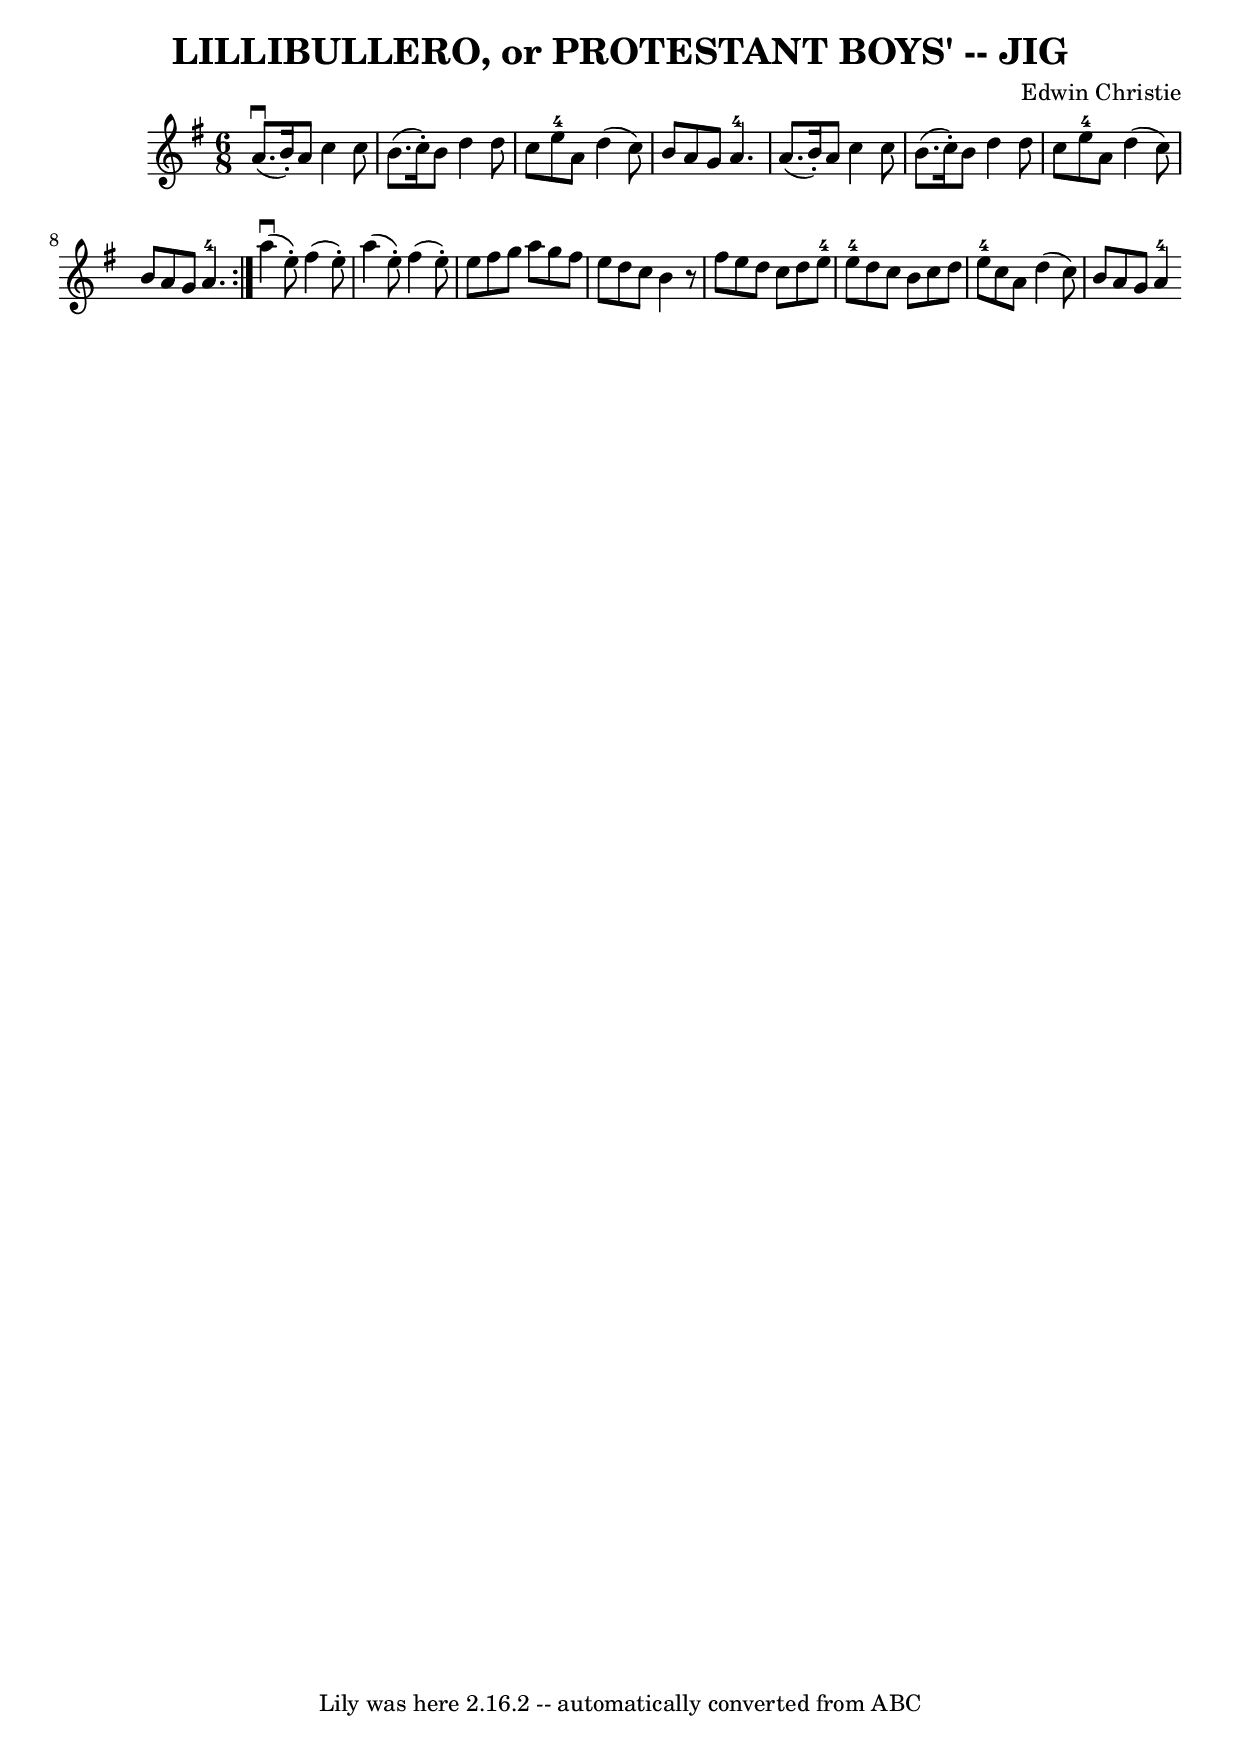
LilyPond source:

\version "2.7.40"
\include "Mammoth.ily"
\header {
	%% book = "Ryan's Mammoth Collection of Fiddle Tunes"
	composer = "Edwin Christie"
	crossRefNumber = "1"
	footnotes = ""
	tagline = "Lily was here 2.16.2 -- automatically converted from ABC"
	title = "LILLIBULLERO, or PROTESTANT BOYS' -- JIG"
}
voicedefault =  {
\set Score.defaultBarType = "empty"

\repeat volta 2 {
\time 6/8 \key g \major a'8. (^\downbow b'16 -.) a'8 c''4 c''8  
  |
 b'8. (c''16 -.) b'8 d''4 d''8    |
 c''8    
e''8-4 a'8 d''4 (c''8)   |
 b'8 a'8 g'8 a'4. 
-4       |
 a'8. (b'16 -.) a'8 c''4 c''8    |
   
b'8. (c''16 -.) b'8 d''4 d''8    |
 c''8 e''8-4   
a'8 d''4 (c''8)   |
 b'8 a'8 g'8 a'4.-4   }      
 a''4 (^\downbow e''8 -.) fis''4 (e''8 -.)   |
 a''4 (
e''8 -.) fis''4 (e''8 -.)   |
 e''8 fis''8 g''8 a''8  
 g''8 fis''8    |
 e''8 d''8 c''8 b'4    r8       |
 
 fis''8 e''8 d''8 c''8 d''8 e''8-4   |
 e''8-4  
 d''8 c''8 b'8 c''8 d''8    |
 e''8-4 c''8 a'8    
d''4 (c''8)   |
 b'8 a'8 g'8 a'4-4   
}

\score{
    <<

	\context Staff="default"
	{
	    \voicedefault 
	}

    >>
	\layout {
	}
	\midi {}
}
